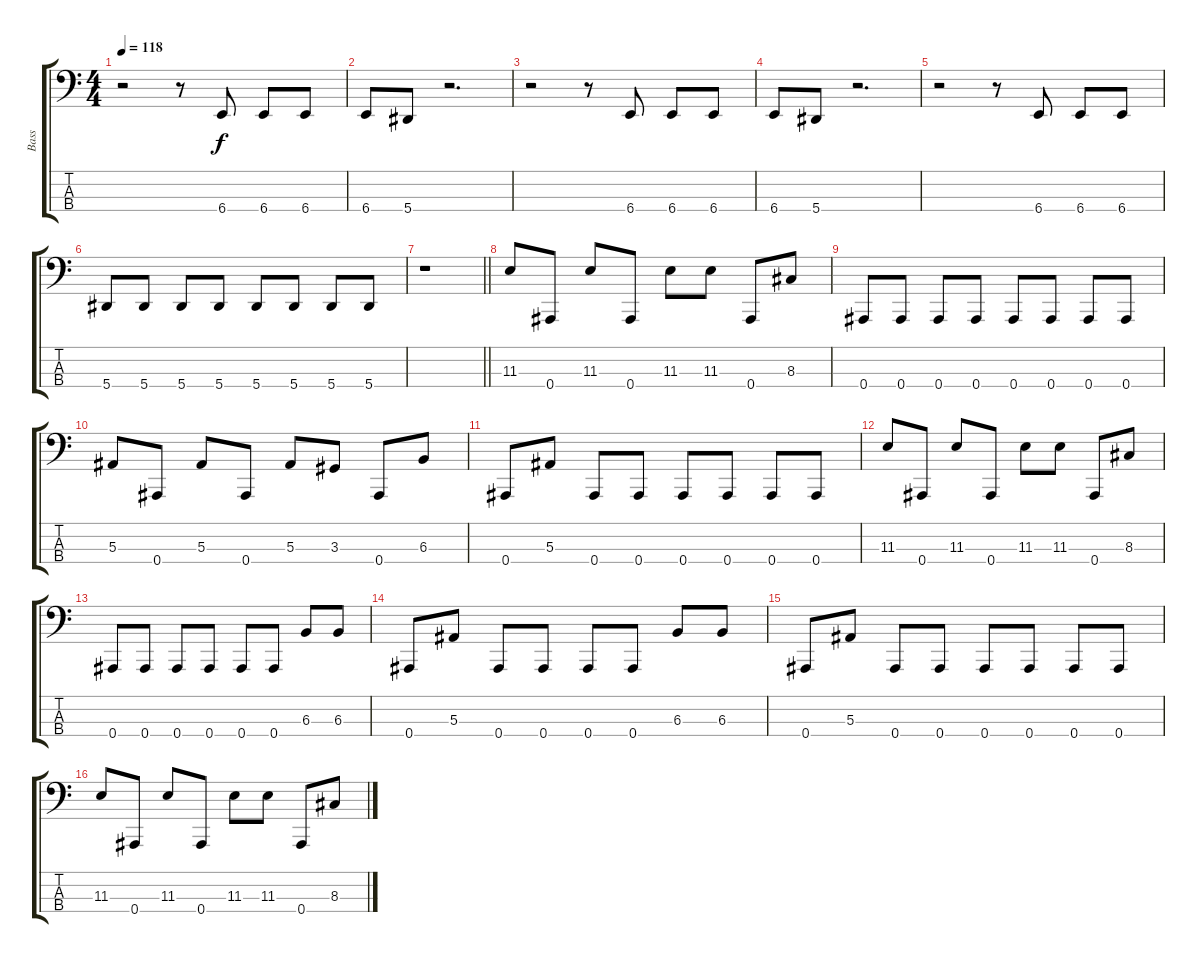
\track ("Bass" "Bass") {instrument electricbassfinger}
\staff {score tabs}
\tuning (F2 Bb1 F1 Bb0) {hide}
\ts (4 4)
\tempo 118
\clef f4
\ks c
r.2{dy f} r.8 6.4.8 6.4.8 6.4.8 |
6.4.8 5.4.8 r.2{d} |
r.2 r.8 6.4.8 6.4.8 6.4.8 |
6.4.8 5.4.8 r.2{d} |
r.2 r.8 6.4.8 6.4.8 6.4.8 |
5.4.8 5.4.8 5.4.8 5.4.8 5.4.8 5.4.8 5.4.8 5.4.8 |
\barLineRight lightlight
r.1 |
11.3.8 0.4.8 11.3.8 0.4.8 11.3.8 11.3.8 0.4.8 8.3.8 |
0.4.8 0.4.8 0.4.8 0.4.8 0.4.8 0.4.8 0.4.8 0.4.8 |
5.3.8 0.4.8 5.3.8 0.4.8 5.3.8 3.3.8 0.4.8 6.3.8 |
0.4.8 5.3.8 0.4.8 0.4.8 0.4.8 0.4.8 0.4.8 0.4.8 |
11.3.8 0.4.8 11.3.8 0.4.8 11.3.8 11.3.8 0.4.8 8.3.8 |
0.4.8 0.4.8 0.4.8 0.4.8 0.4.8 0.4.8 6.3.8 6.3.8 |
0.4.8 5.3.8 0.4.8 0.4.8 0.4.8 0.4.8 6.3.8 6.3.8 |
0.4.8 5.3.8 0.4.8 0.4.8 0.4.8 0.4.8 0.4.8 0.4.8 |
11.3.8 0.4.8 11.3.8 0.4.8 11.3.8 11.3.8 0.4.8 8.3.8
